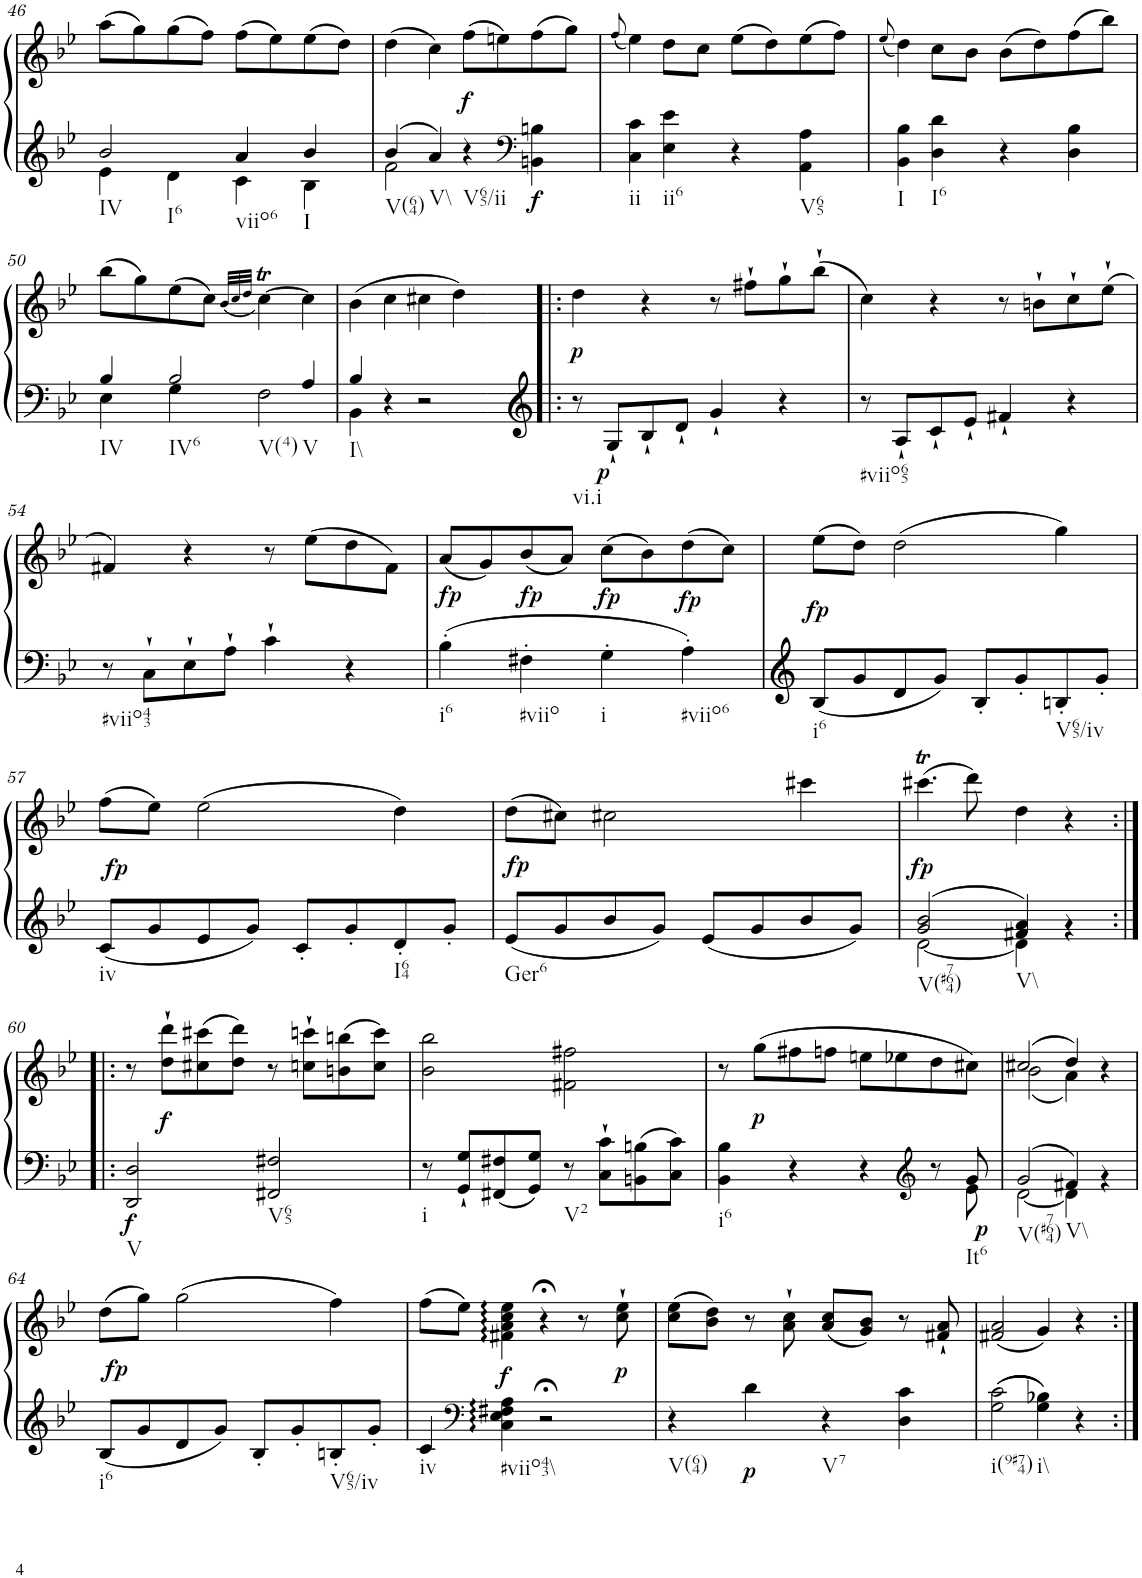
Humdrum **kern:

**kern	**kern	**dynam
*part1	*part1	*part1
*staff2	*staff1	*staff1/2
*I"Klavier linke Hand	*	*
!!LO:PB:g=z
*clefG2	*clefG2	*
*k[b-e-]	*k[b-e-]	*
*M2/2	*M2/2	*
*met(c|)	*met(c|)	*
=46	=46	=46
*^	*	*
!LO:TX:b:t=IV	!	!	!
!LO:TX:b:t=I6	!	!	!
2b-/	4e-\	(8aa\L	.
.	.	8gg\)	.
.	4d\	(8gg\	.
.	.	8ff\J)	.
!LO:TX:b:t=viio6	!	!	!
4a/	4c\	(8ff\L	.
.	.	8ee-\)	.
!LO:TX:b:t=I	!	!	!
4b-/	4B-\	(8ee-\	.
.	.	8dd\J)	.
=47	=47	=47	=47
!LO:TX:b:t=V(64)	!	!	!
4b-/	2f\	(4dd\	.
!LO:TX:b:t=V\\	!	!	!
4a/	.	4cc\)	.
!LO:TX:b:t=V65/ii	!	!	!
!	!	!	!LO:DY:b
4r	4ryy	(8ff\L	f
.	.	8een\)	.
*clefF4	*	*	*
!	!	!	!LO:DY:b=2
4BBn\ 4Bn\	4ryy	(8ff\	f
.	.	8gg\J)	.
*v	*v	*	*
=48	=48	=48
.	(8qff/	.
!LO:TX:b:t=ii	!	!
4C\ 4c\	4ee-\)	.
!LO:TX:b:t=ii6	!	!
4E-\ 4e-\	8dd\L	.
.	8cc\J	.
4r	(8ee-\L	.
.	8dd\)	.
!LO:TX:b:t=V65	!	!
4AA\ 4A\	(8ee-\	.
.	8ff\J)	.
=49	=49	=49
.	(8qee-/	.
!LO:TX:b:t=I	!	!
4BB-\ 4B-\	4dd\)	.
!LO:TX:b:t=I6	!	!
4D\ 4d\	8cc\L	.
.	8b-\J	.
4r	(8b-\L	.
.	8dd\)	.
4D\ 4B-\	(8ff\	.
.	8bb-\J)	.
!!LO:LB:g=z
=50	=50	=50
*^	*	*
!LO:TX:b:t=IV	!	!	!
4B-/	4E-\	(8bb-\L	.
.	.	8gg\)	.
!LO:TX:b:t=IV6	!	!	!
!LO:TX:b:t=V(4)	!	!	!
2B-/	4G\	(8ee-\	.
.	.	8cc\J)	.
.	.	(32qb-/LLL	.
.	.	32qcc/	.
.	.	32qdd/JJJ	.
.	2F\	[4ccT\)	.
!LO:TX:b:t=V	!	!	!
4A/	.	4cc\]	.
=51	=51	=51	=51
!LO:TX:b:t=I\\	!	!	!
4B-/	4BB-\	(4b-\	.
4r	2.ryy	4cc\	.
2r	.	4cc#X\	.
.	.	4dd\)	.
*v	*v	*	*
=52!|:	=52!|:	=52!|:
!LO:TX:b:t=vi.i	!	!
!	!	!LO:DY:b
8r	4dd\	p
!	!	!LO:DY:b=2
8G`/L	.	p
8B-`/	4r	.
8d`/J	.	.
4g`/	8r	.
.	8ff#X`\L	.
4r	8gg`\	.
.	(8bb-`\J	.
=53	=53	=53
!LO:TX:b:t=#viio65	!	!
8r	4cc\)	.
8A`/L	.	.
8c`/	4r	.
8e-`/J	.	.
4f#X`/	8r	.
.	8bn`\L	.
4r	8cc`\	.
.	(8ee-`\J	.
!!LO:LB:g=z
=54	=54	=54
!LO:TX:b:t=#viio43	!	!
8r	4f#X/)	.
8C`\L	.	.
8E-`\	4r	.
8A`\J	.	.
4c`\	8r	.
.	(8ee-\L	.
4r	8dd\	.
.	8f#\J)	.
=55	=55	=55
!LO:TX:b:t=i6	!	!
!	!	!LO:DY:b
4B-'\	(8a/L	fp
.	8g/)	.
!LO:TX:b:t=#viio	!	!
!	!	!LO:DY:b
4F#X'\	(8b-/	fp
.	8a/J)	.
!LO:TX:b:t=i	!	!
!	!	!LO:DY:b
4G'\	(8cc\L	fp
.	8b-\)	.
!LO:TX:b:t=#viio6	!	!
!	!	!LO:DY:b
4A'\	(8dd\	fp
.	8cc\J)	.
=56	=56	=56
!LO:TX:b:t=i6	!	!
!	!	!LO:DY:b
8B-/L	(8ee-\L	fp
8g/	8dd\J)	.
8d/	(2dd\	.
8g/J	.	.
8B-'/L	.	.
8g'/	.	.
!LO:TX:b:t=V65/iv	!	!
8Bn'/	4gg\)	.
8g'/J	.	.
!!LO:LB:g=z
=57	=57	=57
!LO:TX:b:t=iv	!	!
!	!	!LO:DY:b
8c/L	(8ff\L	fp
8g/	8ee-\J)	.
8e-/	(2ee-\	.
8g/J	.	.
8c'/L	.	.
8g'/	.	.
!LO:TX:b:t=I64	!	!
8d'/	4dd\)	.
8g'/J	.	.
=58	=58	=58
!LO:TX:b:t=Ger6	!	!
!	!	!LO:DY:b
8e-/L	(8dd\L	fp
8g/	8cc#X\J)	.
8b-/	2cc#X\	.
8g/J	.	.
8e-/L	.	.
8g/	.	.
8b-/	4ccc#X\	.
8g/J	.	.
=59	=59	=59
*^	*	*
!LO:TX:b:t=V(#764)	!	!	!
!	!	!	!LO:DY:b
2g/ 2b-/	[2d\	(4.ccc#Xt\	fp
.	.	8ddd\)	.
!LO:TX:b:t=V\\	!	!	!
4f#X/ 4a/	4d\]	4dd\	.
4ryy	4r	4r	.
!!LO:LB:g=z
=60:|!|:	=60:|!|:	=60:|!|:	=60:|!|:
!LO:TX:b:t=V	!	!	!
!	!	!	!LO:DY:b=2
*v	*v	*	*
2DD/ 2D/	8r	f
!	!	!LO:DY:b
.	8dd\` 8ddd\`L	f
.	(8cc#X\ 8ccc#X\	.
.	8dd\ 8ddd\J)	.
!LO:TX:b:t=V65	!	!
2FF#X/ 2F#X/	8r	.
.	8ccn\` 8cccn\`L	.
.	(8bn\ 8bbn\	.
.	8cc\ 8ccc\J)	.
=61	=61	=61
!LO:TX:b:t=i	!	!
8r	2b-\ 2bb-\	.
8GG/` 8G/`L	.	.
8FF#X/ 8F#X/	.	.
8GG/ 8G/J	.	.
!LO:TX:b:t=V2	!	!
8r	2f#X\ 2ff#X\	.
8C\` 8c\`L	.	.
8BBn\ 8Bn\	.	.
8C\ 8c\J	.	.
=62	=62	=62
*^	*	*
!LO:TX:b:t=i6	!	!	!
4BB-\ 4B-\	2..ryy	8r	.
!	!	!	!LO:DY:b
.	.	(8gg\L	p
4r	.	8ff#X\	.
.	.	8ffn\J	.
4r	.	8een\L	.
.	.	8ee-X\	.
*clefG2	*	*	*
8r	.	8dd\	.
!LO:TX:b:t=It6	!	!	!
!	!	!	!LO:DY:b=2
8g/	8e-\	8cc#X\J)	p
=63	=63	=63	=63
*	*	*^	*
!LO:TX:b:t=V(#764)	!	!	!	!
2g/	[2d\	(2cc#X/	(2b-\	.
!LO:TX:b:t=V\\	!	!	!	!
4f#X/	4d\]	4dd/)	4a\)	.
4ryy	4r	4r	4ryy	.
!!LO:LB:g=z
=64	=64	=64	=64	=64
!LO:TX:b:t=i6	!	!	!	!
!	!	!	!	!LO:DY:b
*v	*v	*	*	*
*	*v	*v	*
8B-/L	(8dd\L	fp
8g/	8gg\J)	.
8d/	(2gg\	.
8g/J	.	.
8B-'/L	.	.
8g'/	.	.
!LO:TX:b:t=V65/iv	!	!
8Bn'/	4ff\)	.
8g'/J	.	.
=65	=65	=65
!LO:TX:b:t=iv	!	!
4c/	(8ff\L	.
.	8ee-\J)	.
*clefF4	*	*
!LO:TX:b:t=#viio43\\	!	!
!	!	!LO:DY:b
4C\ 4E-\ 4F#X\ 4A\	4f#X\ 4a\ 4cc\ 4ee-\	f
2r;<	4r;<	.
.	8r	.
!	!	!LO:DY:b
.	8cc\` 8ee-\`	p
=66	=66	=66
!LO:TX:b:t=V(64)	!	!
4r	(8cc\ 8ee-\L	.
.	8b-\ 8dd\J)	.
!	!	!LO:DY:b=2
4d\	8r	p
.	8a\` 8cc\`	.
!LO:TX:b:t=V7	!	!
4r	(8a/ 8cc/L	.
.	8g/ 8b-/J)	.
4D\ 4c\	8r	.
.	8f#X/` 8a/`	.
=67	=67	=67
!LO:TX:b:t=i(9#74)	!	!
2G\ 2c\	(2f#X/ 2a/	.
!LO:TX:b:t=i\\	!	!
4G\ 4B-X\	4g/)	.
4r	4r	.
=:|!	=:|!	=:|!
*-	*-	*-
